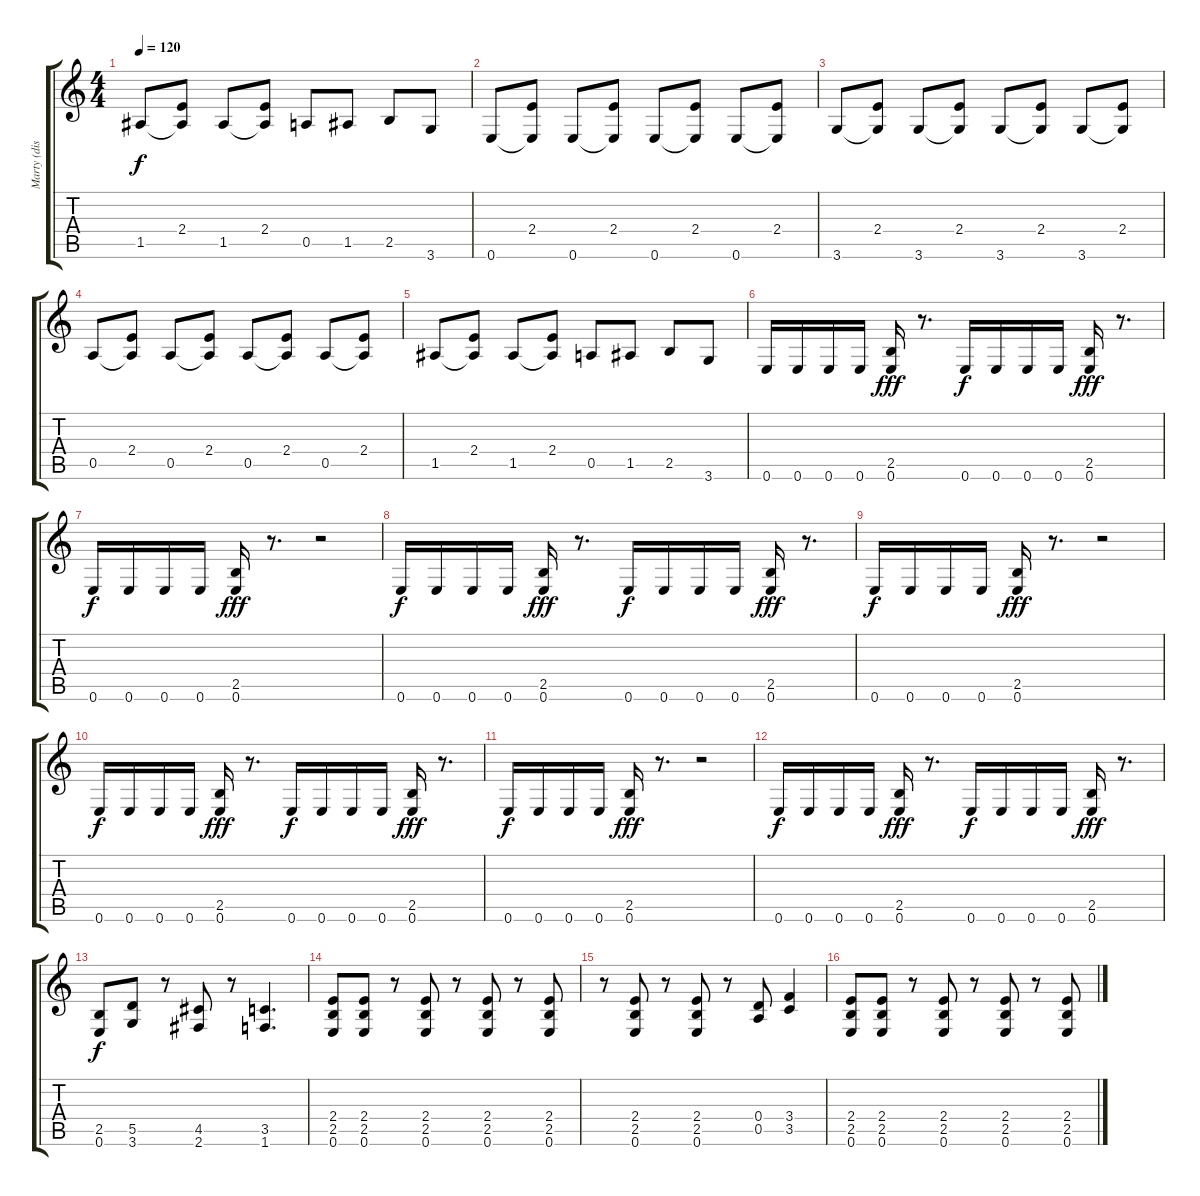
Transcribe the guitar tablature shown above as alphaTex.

\track ("Marty (distortion)" "Marty (dis") {instrument distortionguitar}
\staff {score tabs}
\tuning (E4 B3 G3 D3 A2 E2) {hide}
\ts (4 4)
\tempo 120
\clef g2
\ks c
1.5.8{dy f} (2.4 1.5{t}).8 1.5.8 (2.4 1.5{t}).8 0.5.8 1.5.8 2.5.8 3.6.8 |
0.6.8 (2.4 0.6{t}).8 0.6.8 (2.4 0.6{t}).8 0.6.8 (2.4 0.6{t}).8 0.6.8 (2.4 0.6{t}).8 |
3.6.8 (2.4 3.6{t}).8 3.6.8 (2.4 3.6{t}).8 3.6.8 (2.4 3.6{t}).8 3.6.8 (2.4 3.6{t}).8 |
0.5.8 (2.4 0.5{t}).8 0.5.8 (2.4 0.5{t}).8 0.5.8 (2.4 0.5{t}).8 0.5.8 (2.4 0.5{t}).8 |
1.5.8 (2.4 1.5{t}).8 1.5.8 (2.4 1.5{t}).8 0.5.8 1.5.8 2.5.8 3.6.8 |
0.6.16 0.6.16 0.6.16 0.6.16 (2.5 0.6).16{dy fff} r.8{d} 0.6.16{dy f} 0.6.16 0.6.16 0.6.16 (2.5 0.6).16{dy fff} r.8{d} |
0.6.16{dy f} 0.6.16 0.6.16 0.6.16 (2.5 0.6).16{dy fff} r.8{d} r.2 |
0.6.16{dy f} 0.6.16 0.6.16 0.6.16 (2.5 0.6).16{dy fff} r.8{d} 0.6.16{dy f} 0.6.16 0.6.16 0.6.16 (2.5 0.6).16{dy fff} r.8{d} |
0.6.16{dy f} 0.6.16 0.6.16 0.6.16 (2.5 0.6).16{dy fff} r.8{d} r.2 |
0.6.16{dy f} 0.6.16 0.6.16 0.6.16 (2.5 0.6).16{dy fff} r.8{d} 0.6.16{dy f} 0.6.16 0.6.16 0.6.16 (2.5 0.6).16{dy fff} r.8{d} |
0.6.16{dy f} 0.6.16 0.6.16 0.6.16 (2.5 0.6).16{dy fff} r.8{d} r.2 |
0.6.16{dy f} 0.6.16 0.6.16 0.6.16 (2.5 0.6).16{dy fff} r.8{d} 0.6.16{dy f} 0.6.16 0.6.16 0.6.16 (2.5 0.6).16{dy fff} r.8{d} |
(2.5 0.6).8{dy f} (5.5 3.6).8 r.8 (4.5 2.6).8 r.8 (3.5 1.6).4{d} |
(2.4 2.5 0.6).8 (2.4 2.5 0.6).8 r.8 (2.4 2.5 0.6).8 r.8 (2.4 2.5 0.6).8 r.8 (2.4 2.5 0.6).8 |
r.8 (2.4 2.5 0.6).8 r.8 (2.4 2.5 0.6).8 r.8 (0.4 0.5).8 (3.4 3.5).4 |
(2.4 2.5 0.6).8 (2.4 2.5 0.6).8 r.8 (2.4 2.5 0.6).8 r.8 (2.4 2.5 0.6).8 r.8 (2.4 2.5 0.6).8
